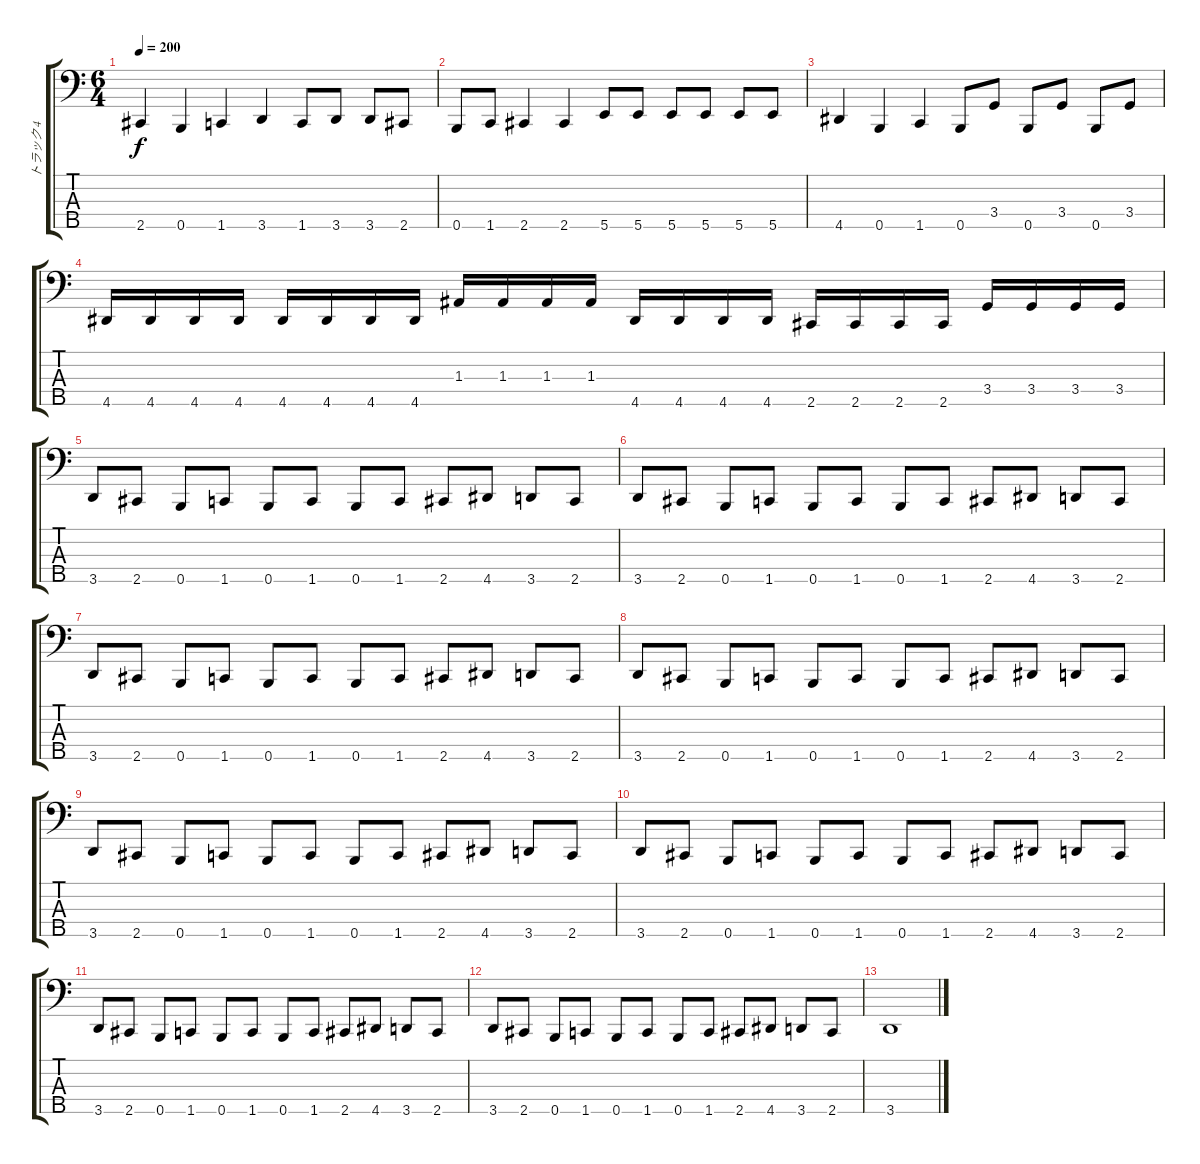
\track ("トラック 4" "トラック 4") {instrument electricbasspick}
\staff {score tabs}
\tuning (G2 D2 A1 E1 B0) {hide}
\ts (6 4)
\tempo 200
\clef f4
\ks c
2.5.4{dy f} 0.5.4 1.5.4 3.5.4 1.5.8 3.5.8 3.5.8 2.5.8 |
0.5.8 1.5.8 2.5.4 2.5.4 5.5.8 5.5.8 5.5.8 5.5.8 5.5.8 5.5.8 |
4.5.4 0.5.4 1.5.4 0.5.8 3.4.8 0.5.8 3.4.8 0.5.8 3.4.8 |
4.5.16 4.5.16 4.5.16 4.5.16 4.5.16 4.5.16 4.5.16 4.5.16 1.3.16 1.3.16 1.3.16 1.3.16 4.5.16 4.5.16 4.5.16 4.5.16 2.5.16 2.5.16 2.5.16 2.5.16 3.4.16 3.4.16 3.4.16 3.4.16 |
3.5.8 2.5.8 0.5.8 1.5.8 0.5.8 1.5.8 0.5.8 1.5.8 2.5.8 4.5.8 3.5.8 2.5.8 |
3.5.8 2.5.8 0.5.8 1.5.8 0.5.8 1.5.8 0.5.8 1.5.8 2.5.8 4.5.8 3.5.8 2.5.8 |
3.5.8 2.5.8 0.5.8 1.5.8 0.5.8 1.5.8 0.5.8 1.5.8 2.5.8 4.5.8 3.5.8 2.5.8 |
3.5.8 2.5.8 0.5.8 1.5.8 0.5.8 1.5.8 0.5.8 1.5.8 2.5.8 4.5.8 3.5.8 2.5.8 |
3.5.8 2.5.8 0.5.8 1.5.8 0.5.8 1.5.8 0.5.8 1.5.8 2.5.8 4.5.8 3.5.8 2.5.8 |
3.5.8 2.5.8 0.5.8 1.5.8 0.5.8 1.5.8 0.5.8 1.5.8 2.5.8 4.5.8 3.5.8 2.5.8 |
3.5.8 2.5.8 0.5.8 1.5.8 0.5.8 1.5.8 0.5.8 1.5.8 2.5.8 4.5.8 3.5.8 2.5.8 |
3.5.8 2.5.8 0.5.8 1.5.8 0.5.8 1.5.8 0.5.8 1.5.8 2.5.8 4.5.8 3.5.8 2.5.8 |
3.5.1
